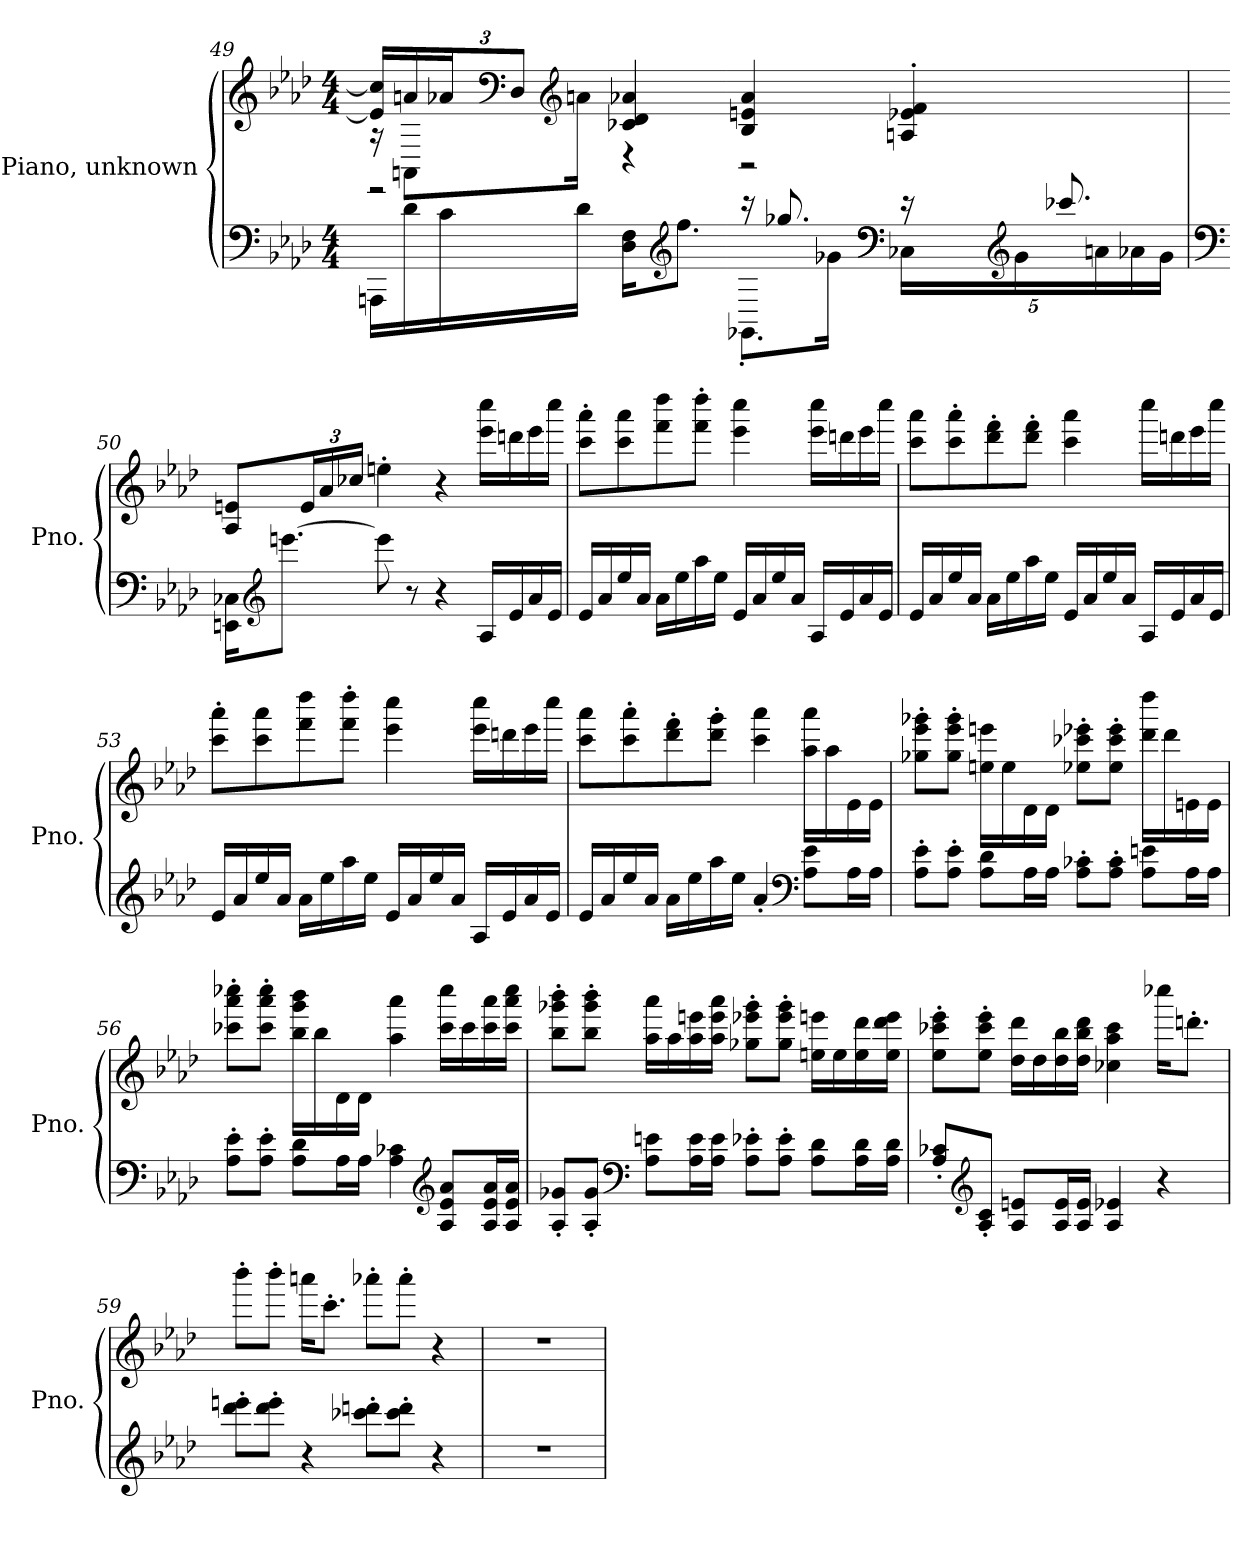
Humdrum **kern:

**kern	**kern
*part1	*part1
*staff2	*staff1
*I"Piano, unknown	*
*I'Pno.	*
!!LO:LB:g=z
*clefF4	*clefG2
*k[b-e-a-d-]	*k[b-e-a-d-]
*M4/4	*M4/4
=49	=49
*^	*^
2r	16AAAn\LL	16e-/] 16cc-/]LL	16r
.	16d-\	16an/	8AAn\L
*	*	*Xbrackettup	*
.	16c\	24a-X/J	.
*	*	*clefF4	*
.	.	12D-/J	.
*	*	*clefG2	*
.	16d-\JJ	.	16an\Jk
.	16D-\ 16F\KL	4c-X/ 4d-/ 4a-X/	4r
*clefG2	*	*	*
.	8.ff\J	.	.
16r	8.GG-X'\L	4B-/ 4en/ 4a-/	2r
8.gg-X/	.	.	.
.	16g-X\Jk	.	.
*clefF4	*	*	*
*	*Xbrackettup	*	*
16r	20C-X\LL	4An/' 4e-X/' 4f/'	.
*clefG2	*	*	*
.	20g-\	.	.
8.ccc-X/	.	.	.
.	20an\	.	.
.	20a-X\	.	.
.	20g-\JJ	.	.
*v	*v	*	*
*	*v	*v
!!LO:LB:g=z
=50	=50
*clefF4	*
16EEn\ 16C-X\KL	8A-/ 8en/L
*clefG2	*
[8.eeen\J	.
.	24e/L
.	24a-/
.	24cc-X/JJ
8eee\]	4een'\
8r	.
4r	4r
16A-/LL	16eee-\ 16cccc\LL
16e-/	16dddn\
16a-/	16eee-\
16e-/JJ	16cccc\JJ
=51	=51
16e-/LL	8ccc\' 8aaa-\'L
16a-/	.
16ee-/	8ccc\ 8aaa-\
16a-/JJ	.
16a-\LL	8fff\ 8dddd-\
16ee-\	.
16aa-\	8fff\' 8dddd-\'J
16ee-\JJ	.
16e-/LL	4eee-\ 4cccc\
16a-/	.
16ee-/	.
16a-/JJ	.
16A-/LL	16eee-\ 16cccc\LL
16e-/	16dddn\
16a-/	16eee-\
16e-/JJ	16cccc\JJ
!!LO:LB:g=z
=52	=52
16e-/LL	8ccc\ 8aaa-\L
16a-/	.
16ee-/	8ccc\' 8aaa-\'
16a-/JJ	.
16a-\LL	8ddd-\' 8fff\'
16ee-\	.
16aa-\	8ddd-\' 8fff\'J
16ee-\JJ	.
16e-/LL	4ccc\ 4aaa-\
16a-/	.
16ee-/	.
16a-/JJ	.
16A-/LL	16cccc\LL
16e-/	16dddn\
16a-/	16eee-\
16e-/JJ	16cccc\JJ
=53	=53
16e-/LL	8ccc\' 8aaa-\'L
16a-/	.
16ee-/	8ccc\ 8aaa-\
16a-/JJ	.
16a-\LL	8fff\ 8dddd-\
16ee-\	.
16aa-\	8fff\' 8dddd-\'J
16ee-\JJ	.
16e-/LL	4eee-\ 4cccc\
16a-/	.
16ee-/	.
16a-/JJ	.
16A-/LL	16eee-\ 16cccc\LL
16e-/	16dddn\
16a-/	16eee-\
16e-/JJ	16cccc\JJ
!!LO:PB:g=z
=54	=54
16e-/LL	8ccc\ 8aaa-\L
16a-/	.
16ee-/	8ccc\' 8aaa-\'
16a-/JJ	.
16a-\LL	8ddd-\' 8fff\'
16ee-\	.
16aa-\	8ddd-\' 8ggg\'J
16ee-\JJ	.
4a-'/	4ccc\ 4aaa-\
*clefF4	*
8A-\ 8e-\L	16aa-\ 16aaa-\LL
.	16aa-\
16A-\L	16e-\
16A-\JJ	16e-\JJ
=55	=55
8A-\' 8e-\'L	8gg-X\' 8eee-\' 8ggg-X\'L
8A-\' 8e-\'J	8gg-\' 8eee-\' 8ggg-\'J
8A-\ 8d-\L	16een\ 16eeen\LL
.	16ee\
16A-\L	16d-\
16A-\JJ	16d-\JJ
8A-\' 8c-X\'L	8ee-X\' 8ccc-X\' 8eee-X\'L
8A-\' 8c-\'J	8ee-\' 8ccc-\' 8eee-\'J
8A-\ 8en\L	16ddd-\ 16dddd-\LL
.	16ddd-\
16A-\L	16en\
16A-\JJ	16e\JJ
!!LO:LB:g=z
=56	=56
8A-\' 8e-\'L	8ccc-X\' 8aaa-\' 8cccc-X\'L
8A-\' 8e-\'J	8ccc-\' 8aaa-\' 8cccc-\'J
8A-\ 8d-\L	16bb-\ 16ggg\ 16bbb-\LL
.	16bb-\
16A-\L	16d-\
16A-\JJ	16d-\JJ
4A-\ 4c-X\	4aa-\ 4aaa-\
*clefG2	*
8A-/ 8e-/ 8a-/L	16ccc-\ 16cccc-\LL
.	16ccc-\
16A-/ 16e-/ 16a-/L	16ccc-\ 16aaa-\
16A-/ 16e-/ 16a-/JJ	16ccc-\ 16aaa-\ 16cccc-\JJ
=57	=57
8A-/' 8g-X/'L	8bb-\' 8ggg-X\' 8bbb-\'L
8A-/' 8g-/'J	8bb-\' 8ggg-\' 8bbb-\'J
*clefF4	*
8A-\ 8en\L	16aa-\ 16aaa-\LL
.	16aa-\
16A-\ 16e\L	16aa-\ 16eeen\
16A-\ 16e\JJ	16aa-\ 16eee\ 16aaa-\JJ
8A-\' 8e-X\'L	8gg-X\' 8eee-X\' 8ggg-\'L
8A-\' 8e-\'J	8gg-\' 8eee-\' 8ggg-\'J
8A-\ 8d-\L	16een\ 16eeen\LL
.	16ee\
16A-\ 16d-\L	16ee\ 16ddd-\
16A-\ 16d-\JJ	16ee\ 16ddd-\ 16eee\JJ
!!LO:LB:g=z
=58	=58
8A-/' 8c-X/'L	8ee-\' 8ccc-X\' 8eee-\'L
*clefG2	*
8A-/' 8c-/'J	8ee-\' 8ccc-\' 8eee-\'J
8A-/ 8en/L	16dd-\ 16ddd-\LL
.	16dd-\
16A-/ 16e/L	16dd-\ 16bb-\
16A-/ 16e/JJ	16dd-\ 16bb-\ 16ddd-\JJ
4A-/ 4e-X/	4cc-X\ 4aa-\ 4ccc-\
4r	16cccc-X\KL
.	8.dddn'\J
=59	=59
8ddd-\' 8eeen\'L	8bbb-'\L
8ddd-\' 8eee\'J	8bbb-'\J
4r	16aaan\KL
.	8.ccc'\J
8ccc-X\' 8dddn\'L	8aaa-X'\L
8ccc-\' 8ddd\'J	8aaa-'\J
4r	4r
=60	=60
1r	1r
=	=
*-	*-
